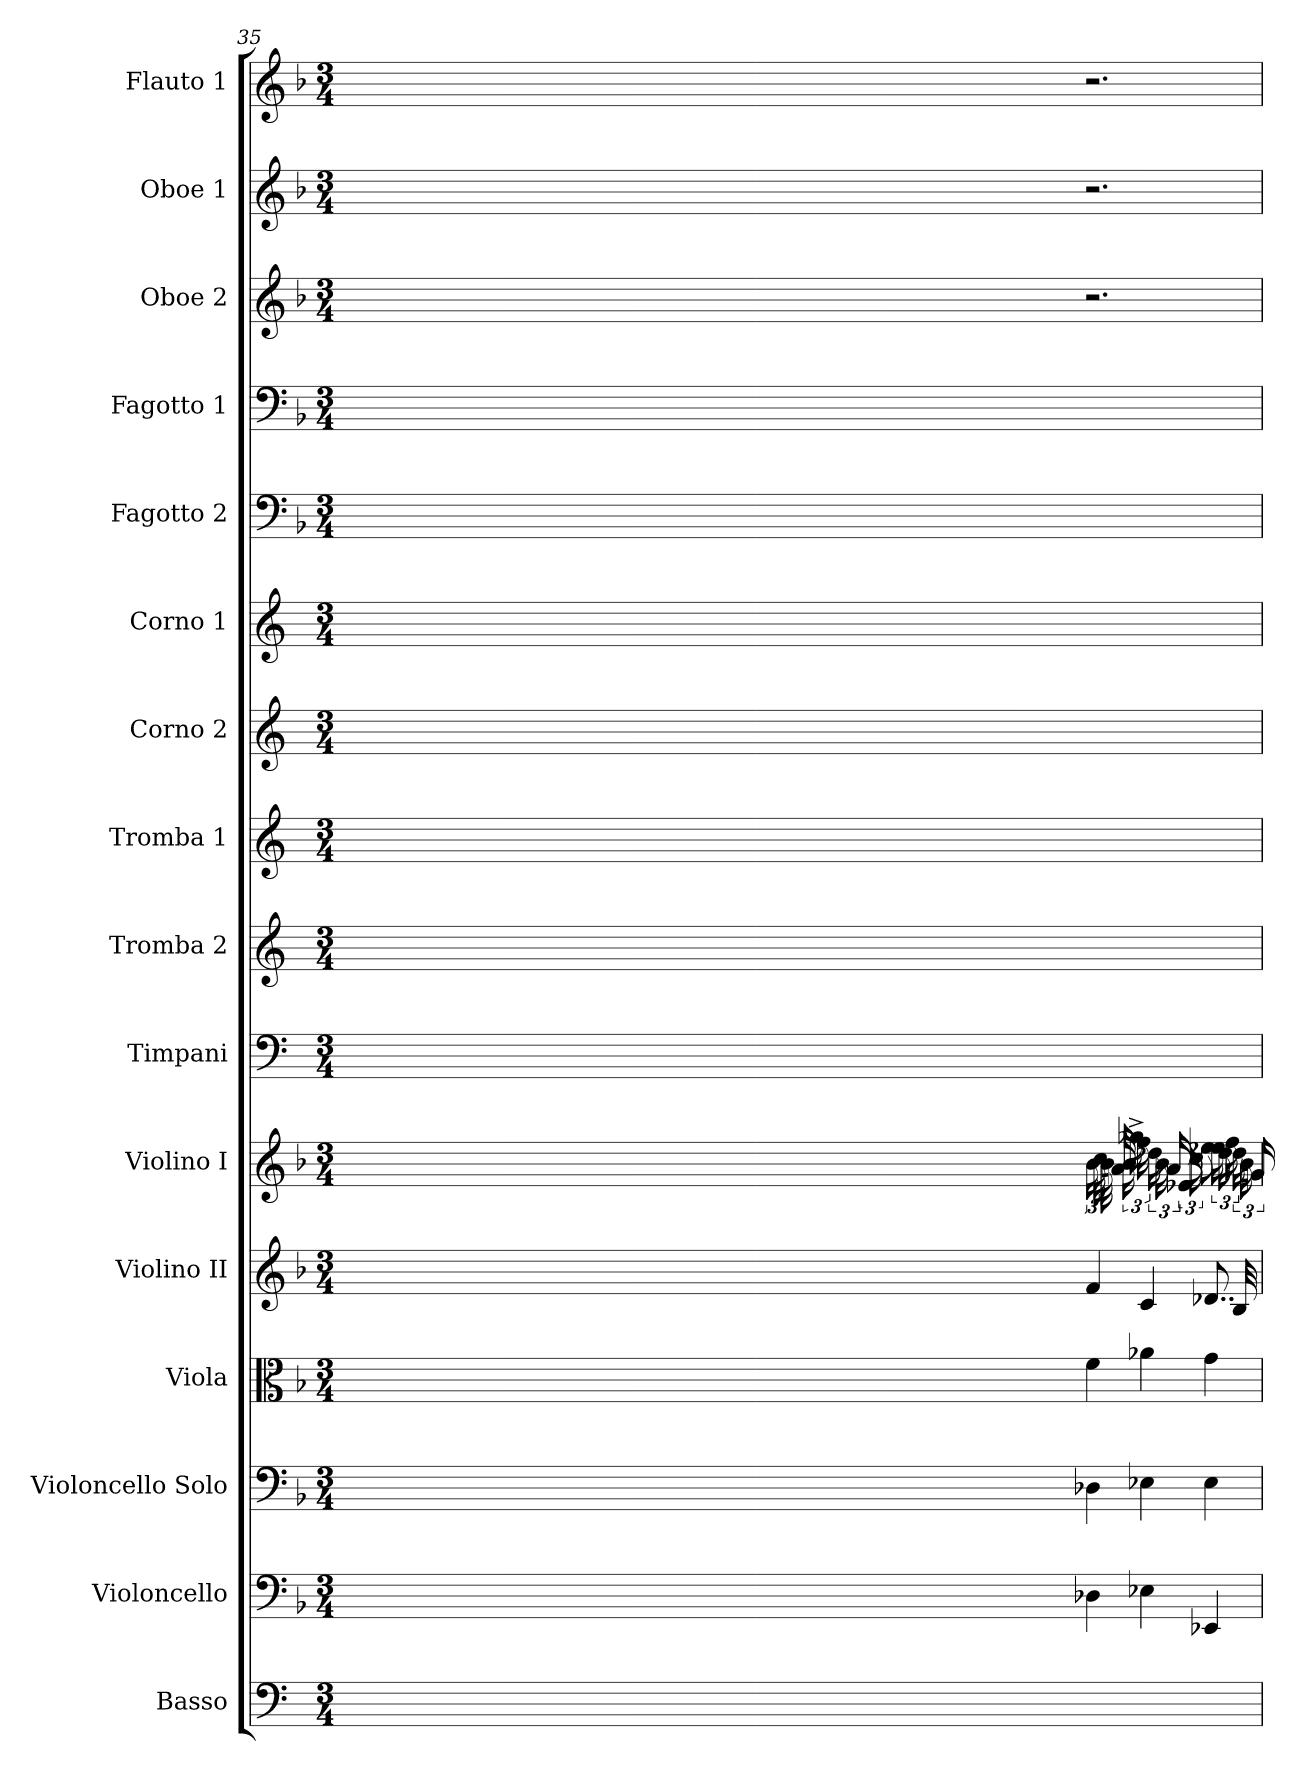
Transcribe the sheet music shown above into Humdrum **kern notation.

**kern	**kern	**kern	**kern	**kern	**kern	**kern	**kern	**kern	**kern	**kern	**kern	**kern	**kern	**kern	**kern
*part16	*part15	*part14	*part13	*part12	*part11	*part10	*part9	*part8	*part7	*part6	*part5	*part4	*part3	*part2	*part1
*staff16	*staff15	*staff14	*staff13	*staff12	*staff11	*staff10	*staff9	*staff8	*staff7	*staff6	*staff5	*staff4	*staff3	*staff2	*staff1
*I"Basso	*I"Violoncello	*I"Violoncello Solo	*I"Viola	*I"Violino II	*I"Violino I	*I"Timpani	*I"Tromba 2	*I"Tromba 1	*I"Corno 2	*I"Corno 1	*I"Fagotto 2	*I"Fagotto 1	*I"Oboe 2	*I"Oboe 1	*I"Flauto 1
*	*I'Vc	*I'Vc	*I'Vla	*I'Vln	*I'Vln	*	*	*	*	*	*	*	*I'Ob	*I'Ob	*I'Fl
*clefF4	*clefF4	*clefF4	*clefC3	*clefG2	*clefG2	*clefF4	*clefG2	*clefG2	*clefG2	*clefG2	*clefF4	*clefF4	*clefG2	*clefG2	*clefG2
*ITrd7c12	*	*	*	*	*	*	*ITrd1c2	*ITrd1c2	*ITrd4c7	*ITrd4c7	*	*	*	*	*
*	*k[b-]	*k[b-]	*k[b-]	*k[b-]	*k[b-]	*	*	*	*	*	*k[b-]	*k[b-]	*k[b-]	*k[b-]	*k[b-]
*M3/4	*M3/4	*M3/4	*M3/4	*M3/4	*M3/4	*M3/4	*M3/4	*M3/4	*M3/4	*M3/4	*M3/4	*M3/4	*M3/4	*M3/4	*M3/4
=35	=35	=35	=35	=35	=35	=35	=35	=35	=35	=35	=35	=35	=35	=35	=35
1ryy	1ryy	1ryy	1ryy	1ryy	1ryy	1ryy	1ryy	1ryy	1ryy	1ryy	1ryy	1ryy	1ryy	1ryy	1ryy
1ryy	1ryy	1ryy	1ryy	1ryy	1ryy	1ryy	1ryy	1ryy	1ryy	1ryy	1ryy	1ryy	1ryy	1ryy	1ryy
1ryy	1ryy	1ryy	1ryy	1ryy	1ryy	1ryy	1ryy	1ryy	1ryy	1ryy	1ryy	1ryy	1ryy	1ryy	1ryy
1ryy	1ryy	1ryy	1ryy	1ryy	1ryy	1ryy	1ryy	1ryy	1ryy	1ryy	1ryy	1ryy	1ryy	1ryy	1ryy
1ryy	1ryy	1ryy	1ryy	1ryy	1ryy	1ryy	1ryy	1ryy	1ryy	1ryy	1ryy	1ryy	1ryy	1ryy	1ryy
1ryy	1ryy	1ryy	1ryy	1ryy	1ryy	1ryy	1ryy	1ryy	1ryy	1ryy	1ryy	1ryy	1ryy	1ryy	1ryy
1ryy	1ryy	1ryy	1ryy	1ryy	1ryy	1ryy	1ryy	1ryy	1ryy	1ryy	1ryy	1ryy	1ryy	1ryy	1ryy
1ryy	1ryy	1ryy	1ryy	1ryy	1ryy	1ryy	1ryy	1ryy	1ryy	1ryy	1ryy	1ryy	1ryy	1ryy	1ryy
1ryy	1ryy	1ryy	1ryy	1ryy	1ryy	1ryy	1ryy	1ryy	1ryy	1ryy	1ryy	1ryy	1ryy	1ryy	1ryy
1ryy	1ryy	1ryy	1ryy	1ryy	1ryy	1ryy	1ryy	1ryy	1ryy	1ryy	1ryy	1ryy	1ryy	1ryy	1ryy
1ryy	1ryy	1ryy	1ryy	1ryy	1ryy	1ryy	1ryy	1ryy	1ryy	1ryy	1ryy	1ryy	1ryy	1ryy	1ryy
1ryy	1ryy	1ryy	1ryy	1ryy	1ryy	1ryy	1ryy	1ryy	1ryy	1ryy	1ryy	1ryy	1ryy	1ryy	1ryy
1ryy	1ryy	1ryy	1ryy	1ryy	1ryy	1ryy	1ryy	1ryy	1ryy	1ryy	1ryy	1ryy	1ryy	1ryy	1ryy
1ryy	1ryy	1ryy	1ryy	1ryy	1ryy	1ryy	1ryy	1ryy	1ryy	1ryy	1ryy	1ryy	1ryy	1ryy	1ryy
1ryy	1ryy	1ryy	1ryy	1ryy	1ryy	1ryy	1ryy	1ryy	1ryy	1ryy	1ryy	1ryy	1ryy	1ryy	1ryy
1ryy	1ryy	1ryy	1ryy	1ryy	1ryy	1ryy	1ryy	1ryy	1ryy	1ryy	1ryy	1ryy	1ryy	1ryy	1ryy
1ryy	1ryy	1ryy	1ryy	1ryy	1ryy	1ryy	1ryy	1ryy	1ryy	1ryy	1ryy	1ryy	1ryy	1ryy	1ryy
1ryy	1ryy	1ryy	1ryy	1ryy	1ryy	1ryy	1ryy	1ryy	1ryy	1ryy	1ryy	1ryy	1ryy	1ryy	1ryy
1ryy	1ryy	1ryy	1ryy	1ryy	1ryy	1ryy	1ryy	1ryy	1ryy	1ryy	1ryy	1ryy	1ryy	1ryy	1ryy
1ryy	1ryy	1ryy	1ryy	1ryy	1ryy	1ryy	1ryy	1ryy	1ryy	1ryy	1ryy	1ryy	1ryy	1ryy	1ryy
1ryy	1ryy	1ryy	1ryy	1ryy	1ryy	1ryy	1ryy	1ryy	1ryy	1ryy	1ryy	1ryy	1ryy	1ryy	1ryy
1ryy	1ryy	1ryy	1ryy	1ryy	1ryy	1ryy	1ryy	1ryy	1ryy	1ryy	1ryy	1ryy	1ryy	1ryy	1ryy
1ryy	1ryy	1ryy	1ryy	1ryy	1ryy	1ryy	1ryy	1ryy	1ryy	1ryy	1ryy	1ryy	1ryy	1ryy	1ryy
1ryy	1ryy	1ryy	1ryy	1ryy	1ryy	1ryy	1ryy	1ryy	1ryy	1ryy	1ryy	1ryy	1ryy	1ryy	1ryy
1ryy	1ryy	1ryy	1ryy	1ryy	1ryy	1ryy	1ryy	1ryy	1ryy	1ryy	1ryy	1ryy	1ryy	1ryy	1ryy
2.ryy	2.ryy	2.ryy	2.ryy	2.ryy	2.ryy	2.ryy	2.ryy	2.ryy	2.ryy	2.ryy	2.ryy	2.ryy	2.ryy	2.ryy	2.ryy
2.ryy	4D-X	4D-X	4f	4f	24b-	2.ryy	2.ryy	2.ryy	2.ryy	2.ryy	2.ryy	2.ryy	2.r	2.r	2.r
.	.	.	.	.	32cc	.	.	.	.	.	.	.	.	.	.
.	.	.	.	.	32b-	.	.	.	.	.	.	.	.	.	.
.	.	.	.	.	32an	.	.	.	.	.	.	.	.	.	.
.	.	.	.	.	24b-	.	.	.	.	.	.	.	.	.	.
.	.	.	.	.	24gg-X^	.	.	.	.	.	.	.	.	.	.
.	.	.	.	.	24ff	.	.	.	.	.	.	.	.	.	.
.	4E-X	4E-X	4a-X	4c	.	.	.	.	.	.	.	.	.	.	.
.	.	.	.	.	24dd-X	.	.	.	.	.	.	.	.	.	.
.	.	.	.	.	24b-	.	.	.	.	.	.	.	.	.	.
.	.	.	.	.	24a-X	.	.	.	.	.	.	.	.	.	.
.	.	.	.	.	24e-X	.	.	.	.	.	.	.	.	.	.
.	.	.	.	.	24cc	.	.	.	.	.	.	.	.	.	.
.	.	.	.	.	8ee-X	.	.	.	.	.	.	.	.	.	.
.	4EE-X	4E-	4g	8..d-X	.	.	.	.	.	.	.	.	.	.	.
.	.	.	.	.	24ee-	.	.	.	.	.	.	.	.	.	.
.	.	.	.	.	24dd-	.	.	.	.	.	.	.	.	.	.
.	.	.	.	.	24ff	.	.	.	.	.	.	.	.	.	.
.	.	.	.	32B-	24dd-	.	.	.	.	.	.	.	.	.	.
16.ryy	16.ryy	16.ryy	16.ryy	16.ryy	.	16.ryy	16.ryy	16.ryy	16.ryy	16.ryy	16.ryy	16.ryy	16.ryy	16.ryy	16.ryy
.	.	.	.	.	24b-	.	.	.	.	.	.	.	.	.	.
.	.	.	.	.	24gn	.	.	.	.	.	.	.	.	.	.
=	=	=	=	=	=	=	=	=	=	=	=	=	=	=	=
*-	*-	*-	*-	*-	*-	*-	*-	*-	*-	*-	*-	*-	*-	*-	*-
